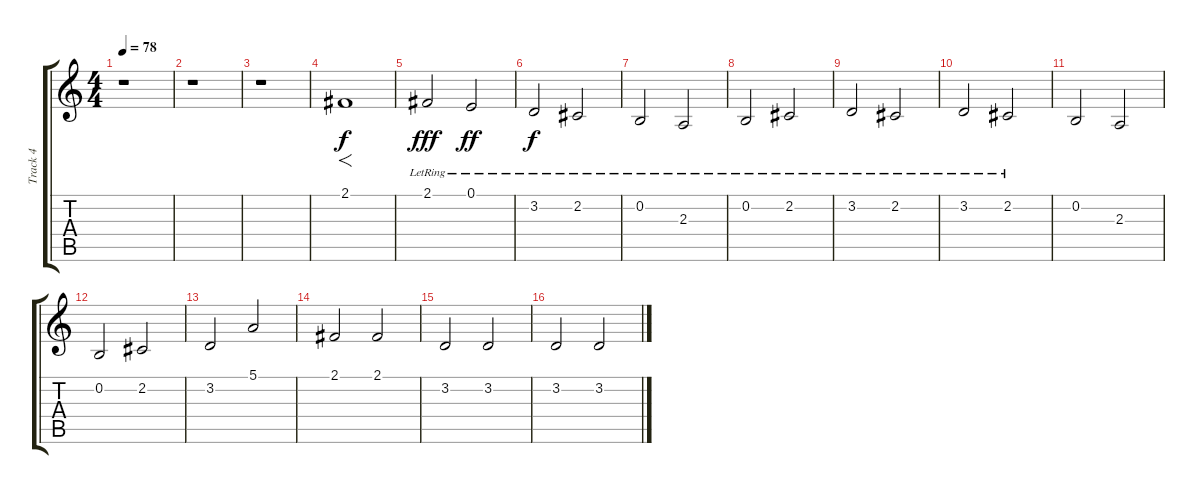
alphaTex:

\track ("Track 4" "Track 4") {instrument viola}
\staff {score tabs}
\tuning (E4 B3 G3 D3 A2 D2) {hide}
\ts (4 4)
\tempo 78
\clef g2
\ks c
r.1{dy f instrument viola} |
r.1 |
r.1 |
2.1.1{f} |
2.1{lr}.2{dy fff} 0.1{lr}.2{dy ff} |
3.2{lr}.2{dy f} 2.2{lr}.2 |
0.2{lr}.2 2.3{lr}.2 |
0.2{lr}.2 2.2{lr}.2 |
3.2{lr}.2 2.2{lr}.2 |
3.2{lr}.2 2.2{lr}.2 |
0.2.2 2.3.2 |
0.2.2 2.2.2 |
3.2.2 5.1.2 |
2.1.2 2.1.2 |
3.2.2 3.2.2 |
3.2.2 3.2.2
